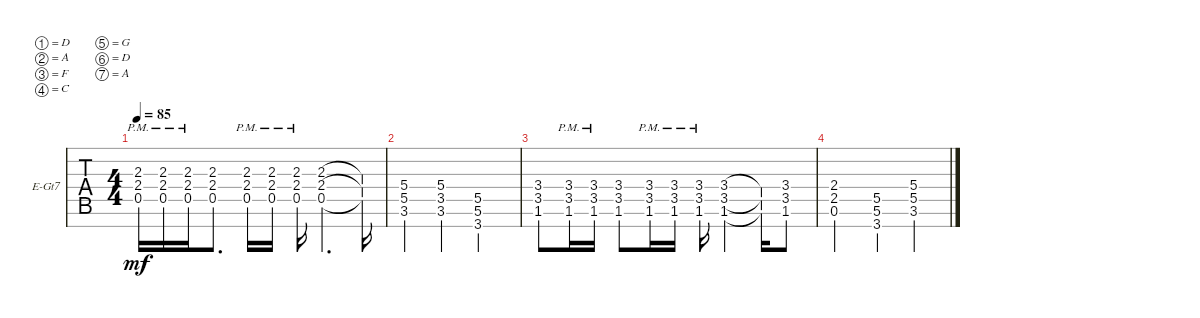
\defaultSystemsLayout 4
\bracketExtendMode groupsimilarinstruments
\firstSystemTrackNameOrientation horizontal
\otherSystemsTrackNameOrientation horizontal
\track ("Electric Guitar" "E-Gt7") {instrument overdrivenguitar}
\staff {tabs}
\tuning (D4 A3 F3 C3 G2 D2 A1)
\ts (4 4)
\tempo 85
\clef g2
\ks c
(0.5{pm} 2.3{pm} 2.4{pm}).16{dy mf} (0.5{pm} 2.3{pm} 2.4{pm}).16 (0.5{pm} 2.3{pm} 2.4{pm}).16 (0.5 2.3 2.4).8{d} (0.5{pm} 2.3{pm} 2.4{pm}).16 (0.5{pm} 2.3{pm} 2.4{pm}).16 (0.5{pm} 2.3{pm} 2.4{pm}).16 (0.5 2.3 2.4).4{d} (0.5{t} 2.3{t} 2.4{t}).16 |
(3.6 5.5 5.4).4 (3.6 3.5 5.4).4 (3.7 5.6 5.5).2 |
(1.6 3.5 3.4).8 (1.6{pm} 3.5{pm} 3.4{pm}).16 (1.6{pm} 3.5{pm} 3.4{pm}).16 (1.6 3.5 3.4).8 (1.6{pm} 3.5{pm} 3.4{pm}).16 (1.6{pm} 3.5{pm} 3.4{pm}).16 (1.6{pm} 3.5{pm} 3.4{pm}).16 (1.6 3.5 3.4).4 (1.6{t} 3.5{t} 3.4{t}).16 (1.6 3.5 3.4).8 |
(0.6 2.5 2.4).2 (3.7 5.6 5.5).4 (3.6 5.5 5.4).4
